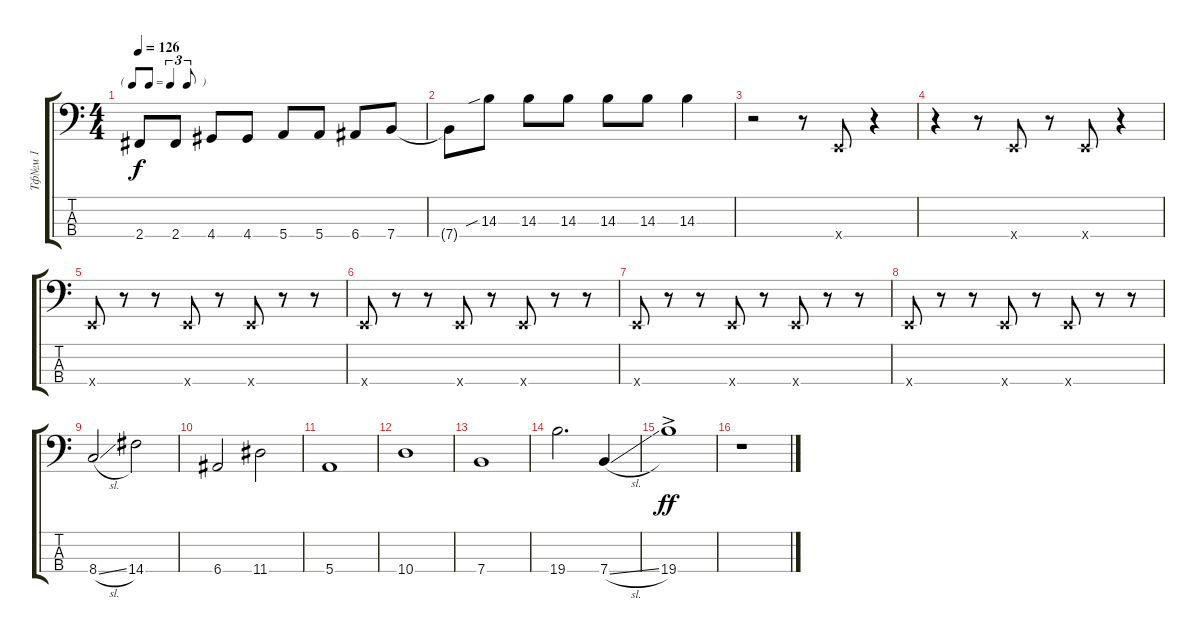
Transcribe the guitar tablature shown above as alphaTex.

\track ("Тф№м 1" "Тф№м 1") {instrument electricbassfinger}
\staff {score tabs}
\tuning (G2 D2 A1 E1) {hide}
\ts (4 4)
\tf triplet8th
\tempo 126
\clef f4
\ks c
2.4.8{dy f} 2.4.8 4.4.8 4.4.8 5.4.8 5.4.8 6.4.8 7.4.8 |
7.4{t}.8 14.3{sib}.8 14.3.8 14.3.8 14.3.8 14.3.8 14.3.4 |
r.2 r.8 0.4{x}.8 r.4 |
r.4 r.8 0.4{x}.8 r.8 0.4{x}.8 r.4 |
0.4{x}.8 r.8 r.8 0.4{x}.8 r.8 0.4{x}.8 r.8 r.8 |
0.4{x}.8 r.8 r.8 0.4{x}.8 r.8 0.4{x}.8 r.8 r.8 |
0.4{x}.8 r.8 r.8 0.4{x}.8 r.8 0.4{x}.8 r.8 r.8 |
0.4{x}.8 r.8 r.8 0.4{x}.8 r.8 0.4{x}.8 r.8 r.8 |
8.4{sl}.2 14.4.2 |
6.4.2 11.4.2 |
5.4.1 |
10.4.1 |
7.4.1 |
19.4.2{d} 7.4{sl}.4 |
19.4{ac}.1{dy ff} |
r.1
